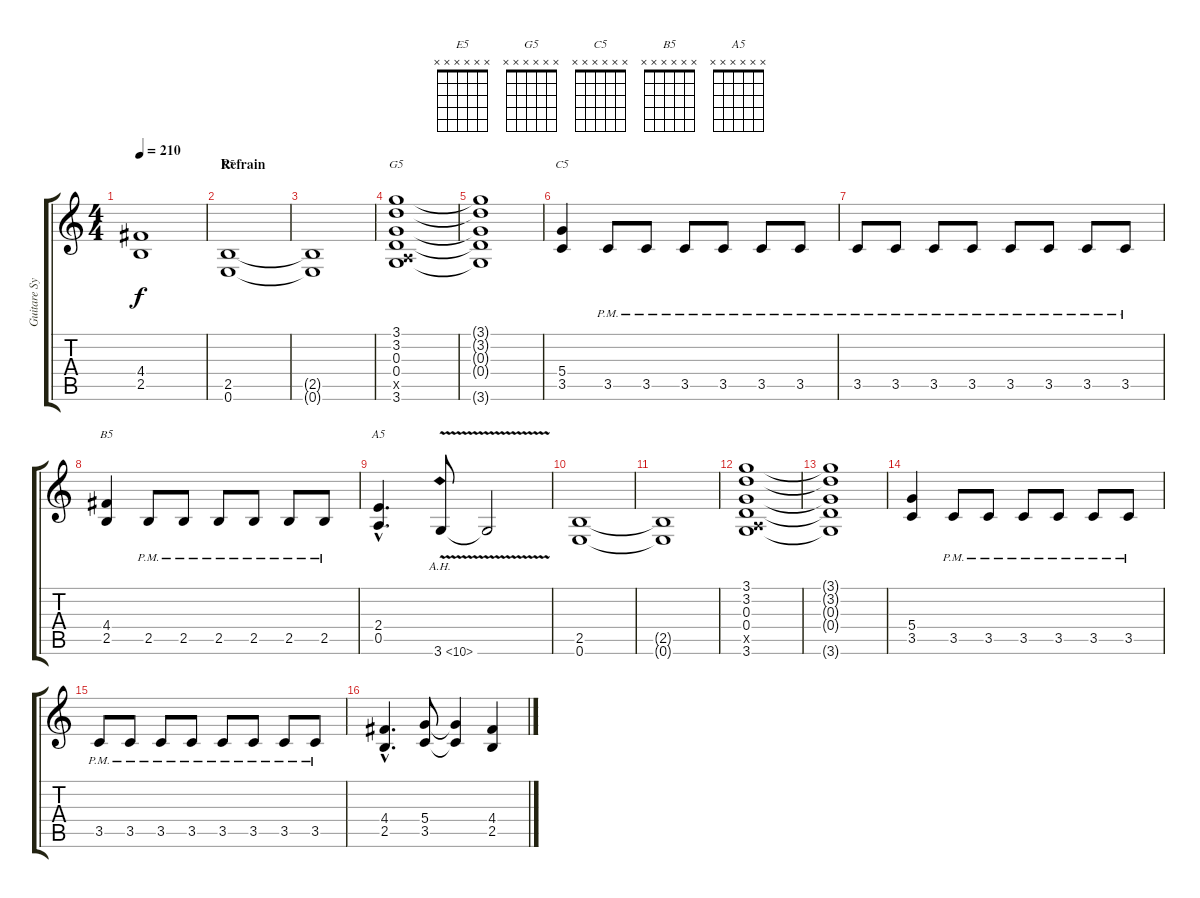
\track ("Guitare Sylvain" "Guitare Sy") {instrument distortionguitar}
\staff {score tabs}
\tuning (E4 B3 G3 D3 A2 E2) {hide}
\chord ("E5" x x x x x x)
\chord ("G5" x x x x x x)
\chord ("C5" x x x x x x)
\chord ("B5" x x x x x x)
\chord ("A5" x x x x x x)
\ts (4 4)
\tempo 210
\clef g2
\ks c
(4.4{t} 2.5{t}).1{dy f} |
\section ("" "Refrain")
(2.5 0.6).1{ch "E5"} |
(2.5{t} 0.6{t}).1 |
(3.1 3.2 0.3 0.4 0.5{x} 3.6).1{ch "G5"} |
(3.1{t} 3.2{t} 0.3{t} 0.4{t} 3.6{t}).1 |
(5.4 3.5).4{ch "C5"} 3.5{pm}.8 3.5{pm}.8 3.5{pm}.8 3.5{pm}.8 3.5{pm}.8 3.5{pm}.8 |
3.5{pm}.8 3.5{pm}.8 3.5{pm}.8 3.5{pm}.8 3.5{pm}.8 3.5{pm}.8 3.5{pm}.8 3.5{pm}.8 |
(4.4 2.5).4{ch "B5"} 2.5{pm}.8 2.5{pm}.8 2.5{pm}.8 2.5{pm}.8 2.5{pm}.8 2.5{pm}.8 |
(2.4{hac} 0.5{hac}).4{d ch "A5"} 3.6{ah 7 v}.8 3.6{t}.2 |
(2.5 0.6).1 |
(2.5{t} 0.6{t}).1 |
(3.1 3.2 0.3 0.4 0.5{x} 3.6).1 |
(3.1{t} 3.2{t} 0.3{t} 0.4{t} 3.6{t}).1 |
(5.4 3.5).4 3.5{pm}.8 3.5{pm}.8 3.5{pm}.8 3.5{pm}.8 3.5{pm}.8 3.5{pm}.8 |
3.5{pm}.8 3.5{pm}.8 3.5{pm}.8 3.5{pm}.8 3.5{pm}.8 3.5{pm}.8 3.5{pm}.8 3.5{pm}.8 |
(4.4{hac} 2.5{hac}).4{d} (5.4 3.5).8 (5.4{t} 3.5{t}).4 (4.4 2.5).4
